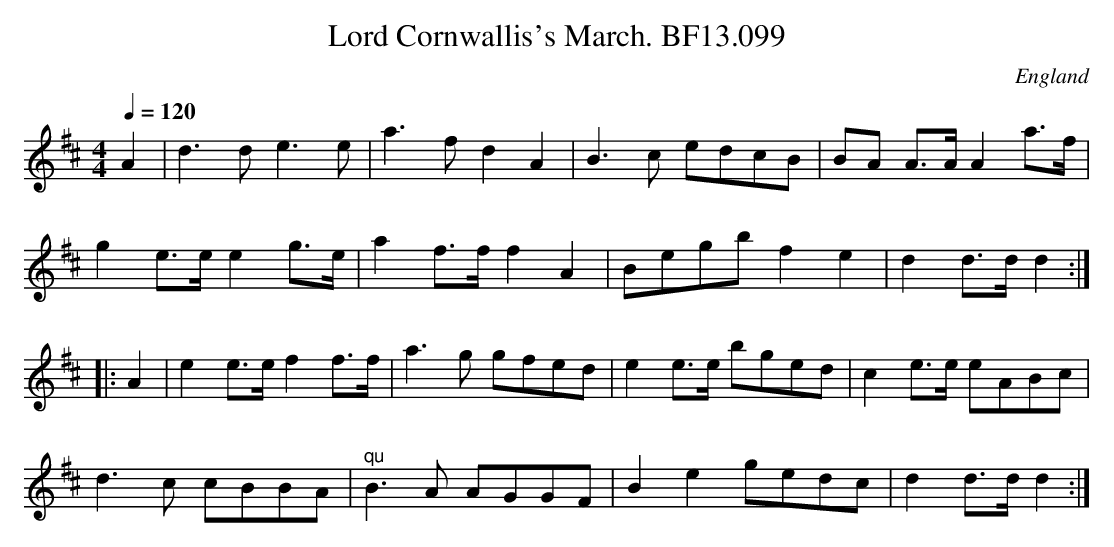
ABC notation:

X:1
T:Lord Cornwallis's March. BF13.099
M:4/4
L:1/8
Q:1/4=120
O:England
K:D major
A2|d3de3e|a3fd2A2|B3c edcB|BA A>A A2a>f|!
g2e>ee2g>e|a2f>ff2A2|Begbf2e2|d2d>dd2:|!
|:A2|e2e>ef2f>f|a3g gfed|e2e>e bged|c2e>e eABc|!
d3c cBBA|"^qu"B3 A AGGF|B2e2gedc|d2d>dd2:|
